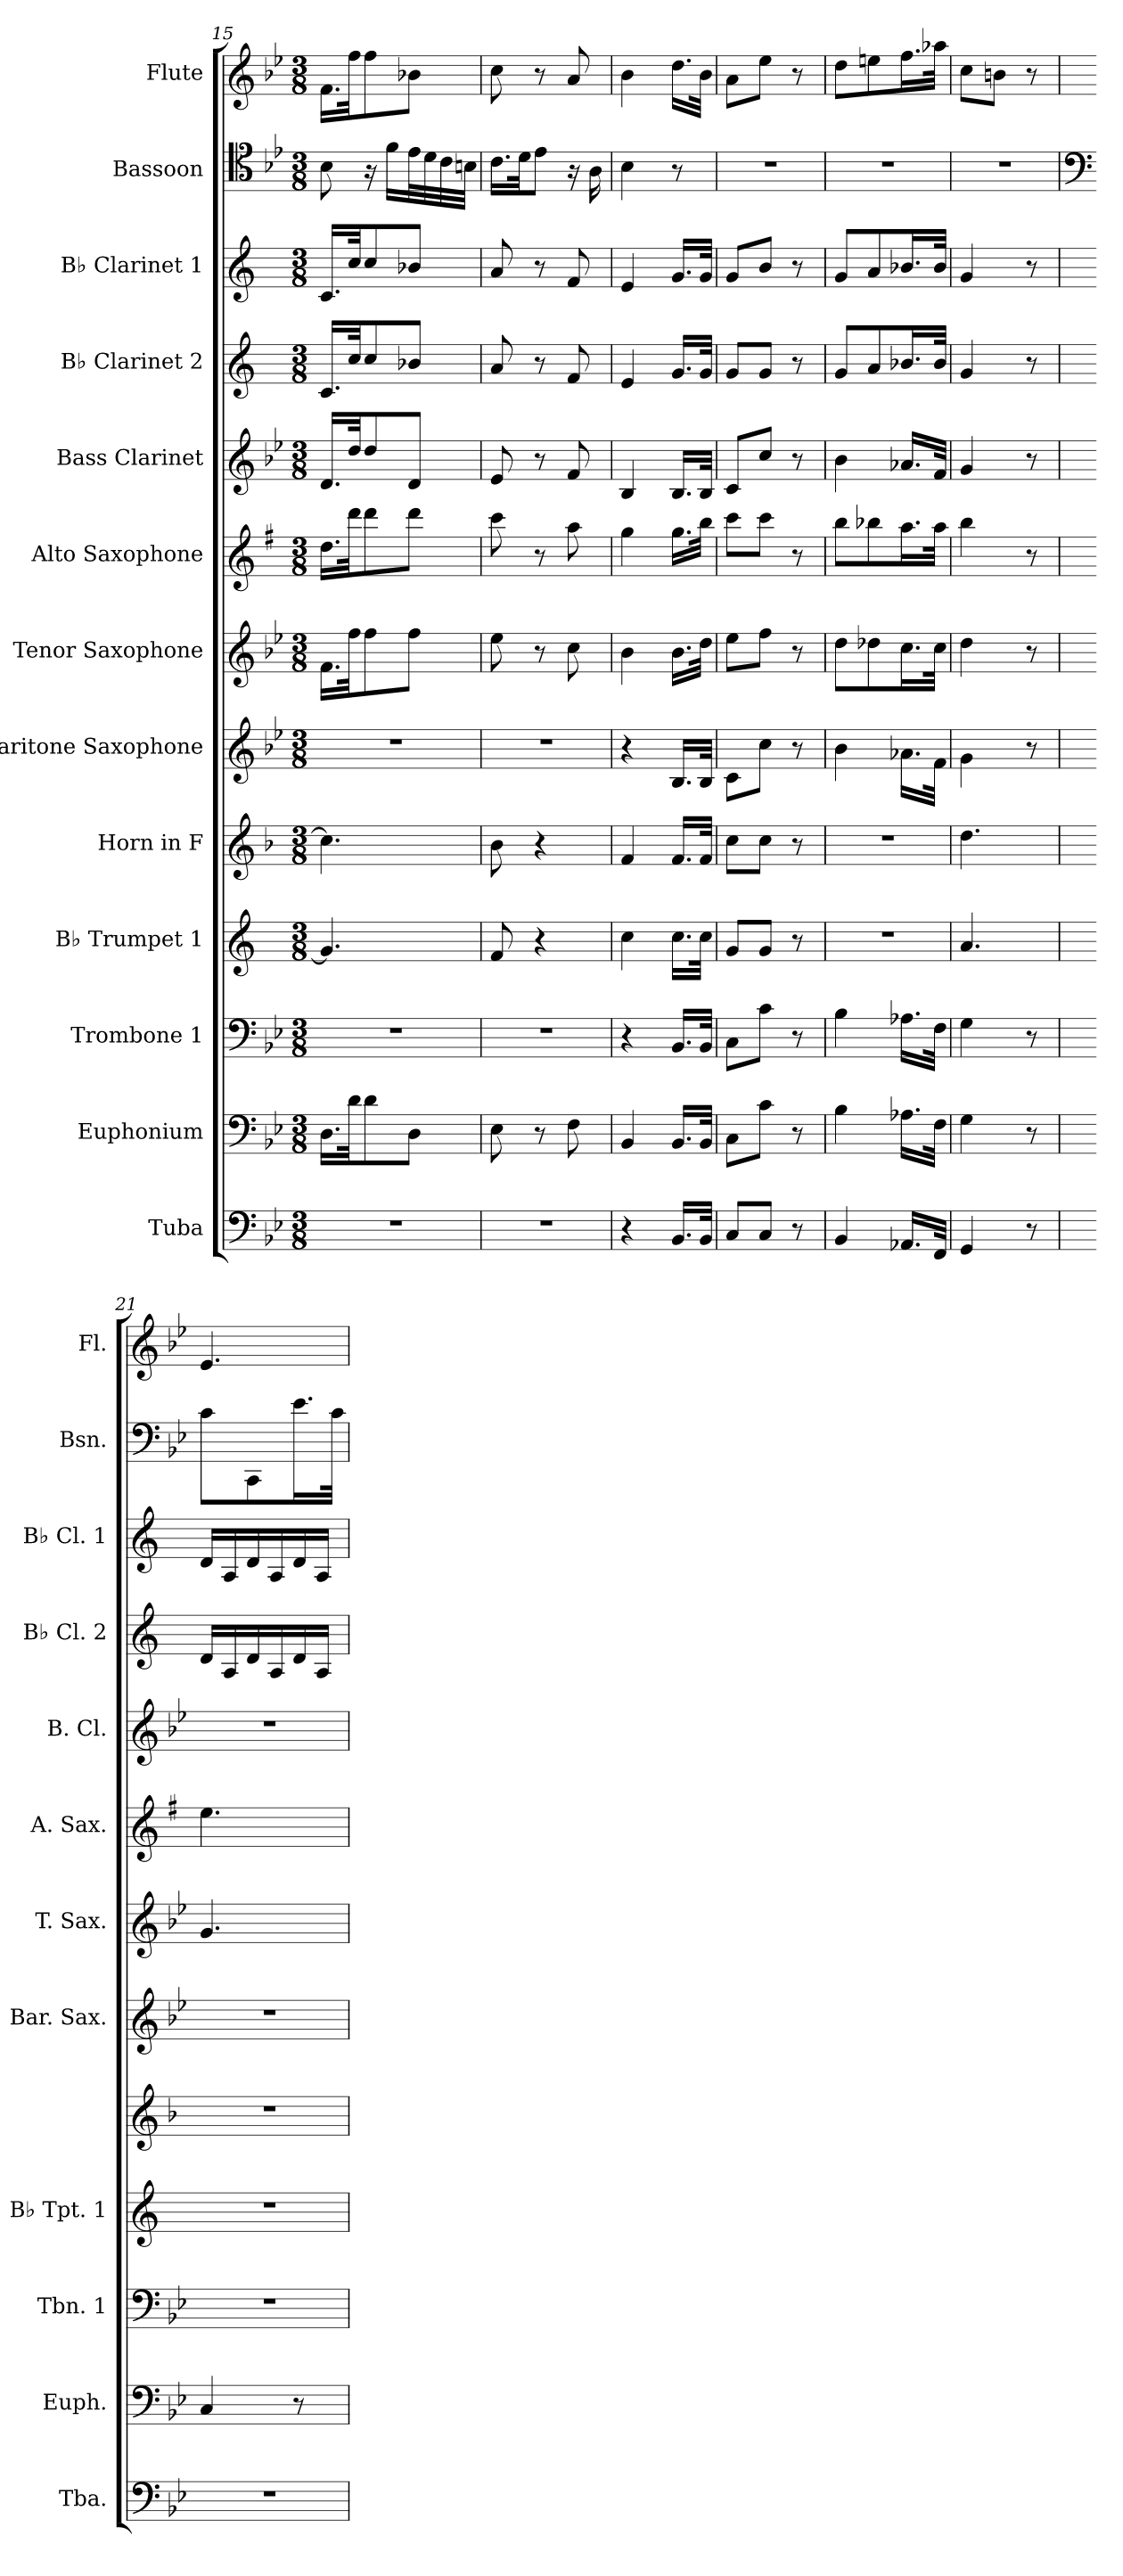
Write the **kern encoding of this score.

**kern	**kern	**kern	**kern	**kern	**kern	**kern	**kern	**kern	**kern	**kern	**kern	**kern
*part13	*part12	*part11	*part10	*part9	*part8	*part7	*part6	*part5	*part4	*part3	*part2	*part1
*staff13	*staff12	*staff11	*staff10	*staff9	*staff8	*staff7	*staff6	*staff5	*staff4	*staff3	*staff2	*staff1
*I"Tuba	*I"Euphonium	*I"Trombone 1	*I"B♭ Trumpet 1	*I"Horn in F	*I"Baritone Saxophone	*I"Tenor Saxophone	*I"Alto Saxophone	*I"Bass Clarinet	*I"B♭ Clarinet 2	*I"B♭ Clarinet 1	*I"Bassoon	*I"Flute
*I'Tba.	*I'Euph.	*I'Tbn. 1	*I'B♭ Tpt. 1	*	*I'Bar. Sax.	*I'T. Sax.	*I'A. Sax.	*I'B. Cl.	*I'B♭ Cl. 2	*I'B♭ Cl. 1	*I'Bsn.	*I'Fl.
*clefF4	*clefF4	*clefF4	*clefG2	*clefG2	*clefG2	*clefG2	*clefG2	*clefG2	*clefG2	*clefG2	*clefC4	*clefG2
*	*	*	*ITrd1c2	*ITrd4c7	*ITrd12c21	*ITrd8c14	*ITrd5c9	*ITrd8c14	*ITrd1c2	*ITrd1c2	*	*
*k[b-e-]	*k[b-e-]	*k[b-e-]	*k[b-e-]	*k[b-e-]	*k[b-e-]	*k[b-e-]	*k[b-e-]	*k[b-e-]	*k[b-e-]	*k[b-e-]	*k[b-e-]	*k[b-e-]
*M3/8	*M3/8	*M3/8	*M3/8	*M3/8	*M3/8	*M3/8	*M3/8	*M3/8	*M3/8	*M3/8	*M3/8	*M3/8
=15	=15	=15	=15	=15	=15	=15	=15	=15	=15	=15	=15	=15
4.r	16.D\LL	4.r	4.f/]	4.f\]	4.r	16.F\LL	16.f\LL	16.D/LL	16.B-/LL	16.B-/LL	8B-\	16.f\LL
.	32d\JK	.	.	.	.	32f\JK	32ff\JK	32d/JK	32b-/JK	32b-/JK	.	32ff\JK
.	8d\	.	.	.	.	8f\	8ff\	8d/	8b-/	8b-/	16r	8ff\
.	.	.	.	.	.	.	.	.	.	.	16f\LL	.
.	8D\J	.	.	.	.	8f\J	8ff\J	8D/J	8a-X/J	8a-X/J	32e-\L	8b-X\J
.	.	.	.	.	.	.	.	.	.	.	32d\	.
.	.	.	.	.	.	.	.	.	.	.	32c\	.
.	.	.	.	.	.	.	.	.	.	.	32Bn\JJJ	.
=16	=16	=16	=16	=16	=16	=16	=16	=16	=16	=16	=16	=16
4.r	8E-\	4.r	8e-/	8e-\	4.r	8e-\	8ee-\	8E-/	8g/	8g/	16.c\LL	8cc\
.	.	.	.	.	.	.	.	.	.	.	32d\JK	.
.	8r	.	4r	4r	.	8r	8r	8r	8r	8r	8e-\J	8r
.	8F\	.	.	.	.	8c\	8cc\	8F/	8e-/	8e-/	16r	8a/
.	.	.	.	.	.	.	.	.	.	.	16A\	.
=17	=17	=17	=17	=17	=17	=17	=17	=17	=17	=17	=17	=17
4r	4BB-/	4r	4b-\	4B-/	4r	4B-\	4b-\	4BB-/	4d/	4d/	4B-\	4b-\
16.BB-/LL	16.BB-/LL	16.BB-/LL	16.b-\LL	16.B-/LL	16.BB-/LL	16.B-\LL	16.b-\LL	16.BB-/LL	16.f/LL	16.f/LL	8r	16.dd\LL
32BB-/JJk	32BB-/JJk	32BB-/JJk	32b-\JJk	32B-/JJk	32BB-/JJk	32d\JJk	32dd\JJk	32BB-/JJk	32f/JJk	32f/JJk	.	32b-\JJk
=18	=18	=18	=18	=18	=18	=18	=18	=18	=18	=18	=18	=18
8C/L	8C\L	8C\L	8f/L	8f\L	8C\L	8e-\L	8ee-\L	8C/L	8f/L	8f/L	4.r	8a\L
8C/J	8c\J	8c\J	8f/J	8f\J	8c\J	8f\J	8ee-\J	8c/J	8f/J	8a/J	.	8ee-\J
8r	8r	8r	8r	8r	8r	8r	8r	8r	8r	8r	.	8r
=19	=19	=19	=19	=19	=19	=19	=19	=19	=19	=19	=19	=19
4BB-/	4B-\	4B-\	4.r	4.r	4B-\	8d\L	8dd\L	4B-\	8f/L	8f/L	4.r	8dd\L
.	.	.	.	.	.	8d-X\	8dd-X\	.	8g/	8g/	.	8een\
16.AA-X/LL	16.A-X\LL	16.A-X\LL	.	.	16.A-X\LL	16.c\L	16.cc\L	16.A-X/LL	16.a-X/L	16.a-X/L	.	16.ff\L
32FF/JJk	32F\JJk	32F\JJk	.	.	32F\JJk	32c\JJk	32cc\JJk	32F/JJk	32a-/JJk	32a-/JJk	.	32aa-X\JJk
=20	=20	=20	=20	=20	=20	=20	=20	=20	=20	=20	=20	=20
4GG/	4G\	4G\	4.g/	4.g\	4G\	4d\	4dd\	4G/	4f/	4f/	4.r	8cc\L
.	.	.	.	.	.	.	.	.	.	.	.	8bn\J
8r	8r	8r	.	.	8r	8r	8r	8r	8r	8r	.	8r
=21	=21	=21	=21	=21	=21	=21	=21	=21	=21	=21	=21	=21
*	*	*	*	*	*	*	*	*	*	*	*clefF4	*
4.r	4C/	4.r	4.r	4.r	4.r	4.G/	4.g\	4.r	16c/LL	16c/LL	8c\L	4.e-/
.	.	.	.	.	.	.	.	.	16G/	16G/	.	.
.	.	.	.	.	.	.	.	.	16c/	16c/	8CC\	.
.	.	.	.	.	.	.	.	.	16G/	16G/	.	.
.	8r	.	.	.	.	.	.	.	16c/	16c/	16.e-\L	.
.	.	.	.	.	.	.	.	.	16G/JJ	16G/JJ	.	.
.	.	.	.	.	.	.	.	.	.	.	32c\JJk	.
=	=	=	=	=	=	=	=	=	=	=	=	=
*-	*-	*-	*-	*-	*-	*-	*-	*-	*-	*-	*-	*-
